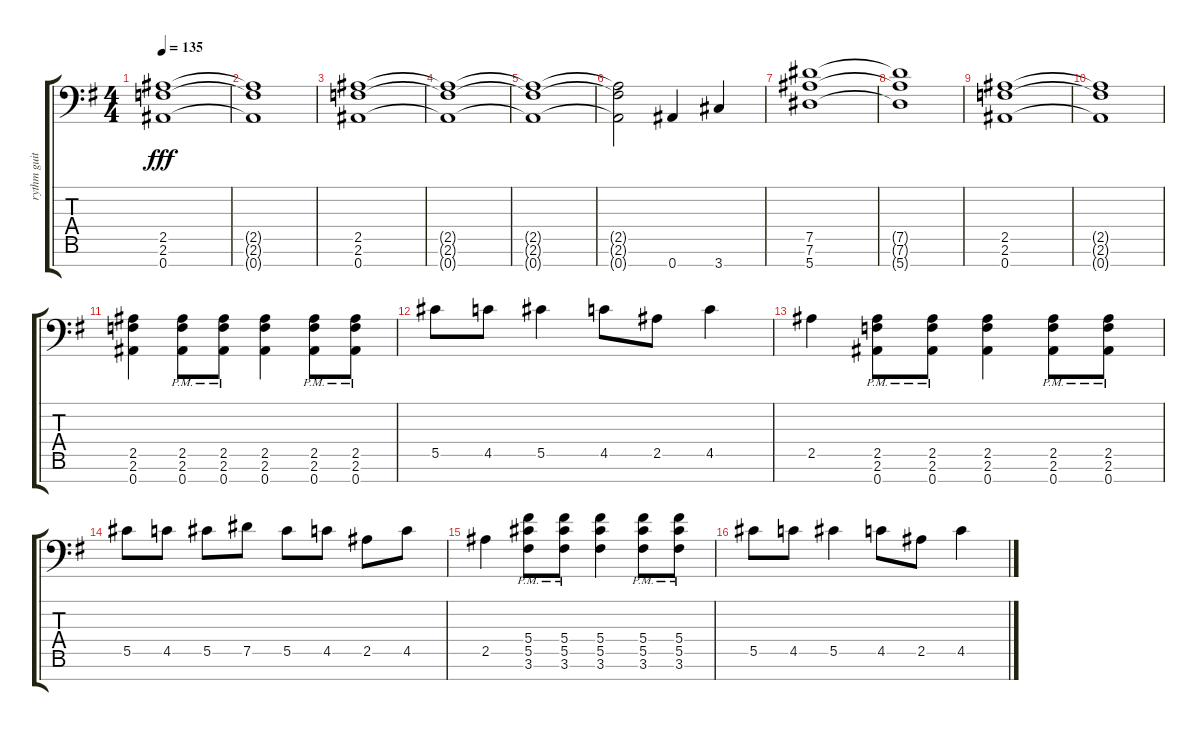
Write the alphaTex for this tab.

\track ("rythm guitar" "rythm guit") {instrument distortionguitar}
\staff {score tabs}
\tuning (Eb4 Bb3 Gb3 Db3 Ab2 Eb2 Bb1) {hide}
\ts (4 4)
\tempo 135
\clef f4
\ks eminor
(2.5 2.6 0.7).1{dy fff} |
(2.5{t} 2.6{t} 0.7{t}).1 |
(2.5 2.6 0.7).1 |
(2.5{t} 2.6{t} 0.7{t}).1 |
(2.5{t} 2.6{t} 0.7{t}).1 |
(2.5{t} 2.6{t} 0.7{t}).2 0.7.4 3.7.4 |
(7.5 7.6 5.7).1 |
(7.5{t} 7.6{t} 5.7{t}).1 |
(2.5 2.6 0.7).1 |
(2.5{t} 2.6{t} 0.7{t}).1 |
(2.5 2.6 0.7).4{volume 8} (2.5{pm} 2.6{pm} 0.7{pm}).8 (2.5{pm} 2.6{pm} 0.7{pm}).8 (2.5 2.6 0.7).4 (2.5{pm} 2.6{pm} 0.7{pm}).8 (2.5{pm} 2.6{pm} 0.7{pm}).8 |
5.5.8 4.5.8 5.5.4 4.5.8 2.5.8 4.5.4 |
2.5.4 (2.5{pm} 2.6{pm} 0.7{pm}).8 (2.5{pm} 2.6{pm} 0.7{pm}).8 (2.5 2.6 0.7).4 (2.5{pm} 2.6{pm} 0.7{pm}).8 (2.5{pm} 2.6{pm} 0.7{pm}).8 |
5.5.8 4.5.8 5.5.8 7.5.8 5.5.8 4.5.8 2.5.8 4.5.8 |
2.5.4 (5.4{pm} 5.5{pm} 3.6{pm}).8 (5.4{pm} 5.5{pm} 3.6{pm}).8 (5.4 5.5 3.6).4 (5.4{pm} 5.5{pm} 3.6{pm}).8 (5.4{pm} 5.5{pm} 3.6{pm}).8 |
5.5.8 4.5.8 5.5.4 4.5.8 2.5.8 4.5.4
